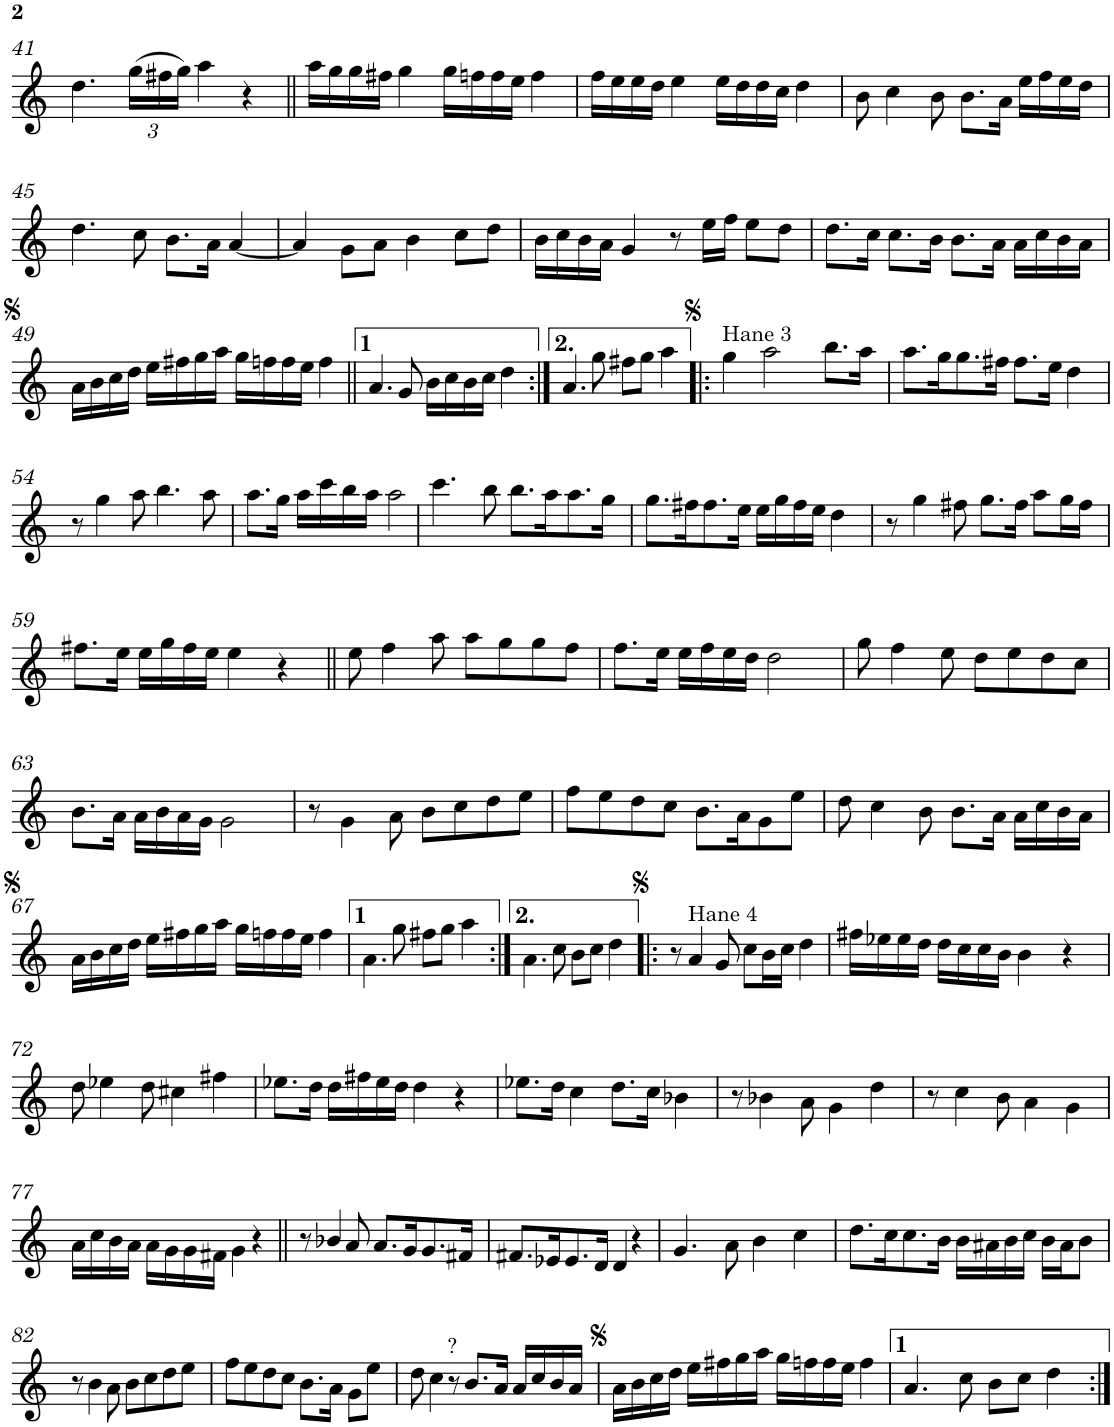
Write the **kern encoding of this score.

**kern
*part1
*staff1
*I"Piano
*I'Pno
!!LO:PB:g=z
*clefG2
*k[]
*M4/4
*met(c)
=41
4.dd\
*Xbrackettup
(>24gg\LL
24ff#X\
24gg\JJ)
4aa\
4r
=42||
16aa\LL
16gg\
16gg\
16ff#X\JJ
4gg\
16gg\LL
16ffn\
16ff\
16ee\JJ
4ff\
=43
16ff\LL
16ee\
16ee\
16dd\JJ
4ee\
16ee\LL
16dd\
16dd\
16cc\JJ
4dd\
=44
8b\
4cc\
8b\
8.b\L
16a\Jk
16ee\LL
16ff\
16ee\
16dd\JJ
!!LO:LB:g=z
=45
4.dd\
8cc\
8.b\L
16a\Jk
[4a/
=46
4a/]
8g\L
8a\J
4b\
8cc\L
8dd\J
=47
16b\LL
16cc\
16b\
16a\JJ
4g/
8r
16ee\LL
16ff\JJ
8ee\L
8dd\J
=48
8.dd\L
16cc\Jk
8.cc\L
16b\Jk
8.b\L
16a\Jk
16a\LL
16cc\
16b\
16a\JJ
!!LO:LB:g=z
=49
16a\LL
16b\
16cc\
16dd\JJ
16ee\LL
16ff#X\
16gg\
16aa\JJ
16gg\LL
16ffn\
16ff\
16ee\JJ
4ff\
=50||
4.a/
8g/
16b\LL
16cc\
16b\
16cc\JJ
4dd\
=51:|!
4.a/
8gg\
8ff#X\L
8gg\J
4aa\
=52!|:
!LO:TX:a:t=Hane 3
4gg\
2aa\
8.bb\L
16aa\Jk
=53
8.aa\L
16gg\K
8.gg\
16ff#X\Jk
8.ff#\L
16ee\Jk
4dd\
!!LO:LB:g=z
=54
8r
4gg\
8aa\
4.bb\
8aa\
=55
8.aa\L
16gg\Jk
16aa\LL
16ccc\
16bb\
16aa\JJ
2aa\
=56
4.ccc\
8bb\
8.bb\L
16aa\K
8.aa\
16gg\Jk
=57
8.gg\L
16ff#X\K
8.ff#\
16ee\Jk
16ee\LL
16gg\
16ff#\
16ee\JJ
4dd\
=58
8r
4gg\
8ff#X\
8.gg\L
16ff#\Jk
8aa\L
16gg\L
16ff#\JJ
!!LO:LB:g=z
=59
8.ff#X\L
16ee\Jk
16ee\LL
16gg\
16ff#\
16ee\JJ
4ee\
4r
=60||
8ee\
4ff\
8aa\
8aa\L
8gg\
8gg\
8ff\J
=61
8.ff\L
16ee\Jk
16ee\LL
16ff\
16ee\
16dd\JJ
2dd\
=62
8gg\
4ff\
8ee\
8dd\L
8ee\
8dd\
8cc\J
!!LO:LB:g=z
=63
8.b\L
16a\Jk
16a\LL
16b\
16a\
16g\JJ
2g\
=64
8r
4g\
8a\
8b\L
8cc\
8dd\
8ee\J
=65
8ff\L
8ee\
8dd\
8cc\J
8.b\L
16a\K
8g\
8ee\J
=66
8dd\
4cc\
8b\
8.b\L
16a\Jk
16a\LL
16cc\
16b\
16a\JJ
!!LO:LB:g=z
=67
16a\LL
16b\
16cc\
16dd\JJ
16ee\LL
16ff#X\
16gg\
16aa\JJ
16gg\LL
16ffn\
16ff\
16ee\JJ
4ff\
=68
4.a\
8gg\
8ff#X\L
8gg\J
4aa\
=69:|!
4.a\
8cc\
8b\L
8cc\J
4dd\
=70!|:
8r
!LO:TX:a:t=Hane 4
4a/
8g/
8cc\L
16b\L
16cc\JJ
4dd\
=71
16ff#X\LL
16ee-X\
16ee-\
16dd\JJ
16dd\LL
16cc\
16cc\
16b\JJ
4b\
4r
!!LO:LB:g=z
=72
8dd\
4ee-X\
8dd\
4cc#X\
4ff#X\
=73
8.ee-X\L
16dd\Jk
16dd\LL
16ff#X\
16ee-\
16dd\JJ
4dd\
4r
=74
8.ee-X\L
16dd\Jk
4cc\
8.dd\L
16cc\Jk
4b-X\
=75
8r
4b-X\
8a\
4g\
4dd\
=76
8r
4cc\
8b\
4a\
4g\
!!LO:LB:g=z
=77
16a\LL
16cc\
16b\
16a\JJ
16a\LL
16g\
16g\
16f#X\JJ
4g\
4r
=78||
8r
4b-X/
8a/
8.a/L
16g/K
8.g/
16f#X/Jk
=79
8.f#X/L
16e-X/K
8.e-/
16d/Jk
4d/
4r
=80
4.g/
8a\
4b\
4cc\
=81
8.dd\L
16cc\K
8.cc\
16b\Jk
16b\LL
16a#X\
16b\
16cc\JJ
16b\LL
16a#\J
8b\J
!!LO:LB:g=z
=82
8r
4b\
8a\
8b\L
8cc\
8dd\
8ee\J
=83
8ff\L
8ee\
8dd\
8cc\J
8.b\L
16a\Jk
8g\L
8ee\J
=84
8dd\
4cc\
!LO:TX:a:t=?
8r
8.b/L
16a/Jk
16a/LL
16cc/
16b/
16a/JJ
=85
16a\LL
16b\
16cc\
16dd\JJ
16ee\LL
16ff#X\
16gg\
16aa\JJ
16gg\LL
16ffn\
16ff\
16ee\JJ
4ff\
=86
4.a/
8cc\
8b\L
8cc\J
4dd\
=:|!
*-
